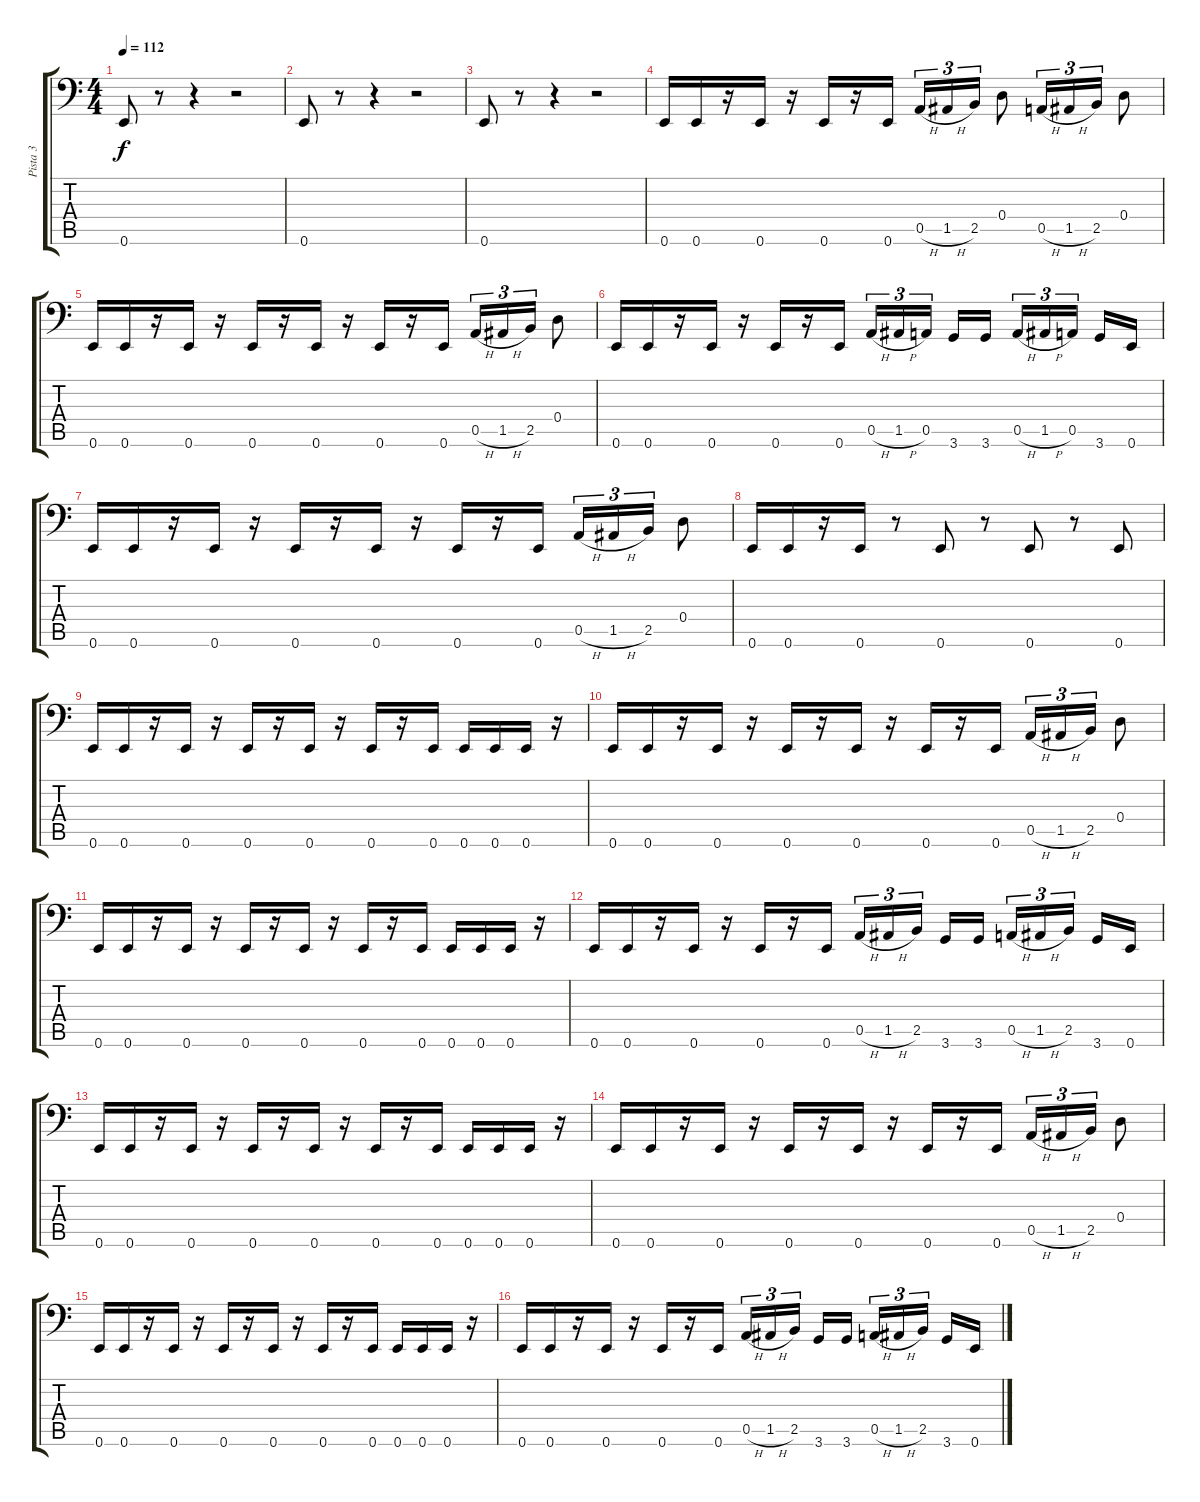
\track ("Pista 3" "Pista 3") {instrument electricbasspick}
\staff {score tabs}
\tuning (E3 B2 G2 D2 A1 E1) {hide}
\ts (4 4)
\tempo 112
\clef f4
\ks c
0.6.8{dy f} r.8 r.4 r.2 |
0.6.8 r.8 r.4 r.2 |
0.6.8 r.8 r.4 r.2 |
0.6.16 0.6.16 r.16 0.6.16 r.16 0.6.16 r.16 0.6.16 0.5{h}.16{tu (3 2)} 1.5{h}.16{tu (3 2)} 2.5.16{tu (3 2)} 0.4.8 0.5{h}.16{tu (3 2)} 1.5{h}.16{tu (3 2)} 2.5.16{tu (3 2)} 0.4.8 |
0.6.16 0.6.16 r.16 0.6.16 r.16 0.6.16 r.16 0.6.16 r.16 0.6.16 r.16 0.6.16 0.5{h}.16{tu (3 2)} 1.5{h}.16{tu (3 2)} 2.5.16{tu (3 2)} 0.4.8 |
0.6.16 0.6.16 r.16 0.6.16 r.16 0.6.16 r.16 0.6.16 0.5{h}.16{tu (3 2)} 1.5{h}.16{tu (3 2)} 0.5.16{tu (3 2)} 3.6.16 3.6.16 0.5{h}.16{tu (3 2)} 1.5{h}.16{tu (3 2)} 0.5.16{tu (3 2)} 3.6.16 0.6.16 |
0.6.16 0.6.16 r.16 0.6.16 r.16 0.6.16 r.16 0.6.16 r.16 0.6.16 r.16 0.6.16 0.5{h}.16{tu (3 2)} 1.5{h}.16{tu (3 2)} 2.5.16{tu (3 2)} 0.4.8 |
0.6.16 0.6.16 r.16 0.6.16 r.8 0.6.8 r.8 0.6.8 r.8 0.6.8 |
0.6.16 0.6.16 r.16 0.6.16 r.16 0.6.16 r.16 0.6.16 r.16 0.6.16 r.16 0.6.16 0.6.16 0.6.16 0.6.16 r.16 |
0.6.16 0.6.16 r.16 0.6.16 r.16 0.6.16 r.16 0.6.16 r.16 0.6.16 r.16 0.6.16 0.5{h}.16{tu (3 2)} 1.5{h}.16{tu (3 2)} 2.5.16{tu (3 2)} 0.4.8 |
0.6.16 0.6.16 r.16 0.6.16 r.16 0.6.16 r.16 0.6.16 r.16 0.6.16 r.16 0.6.16 0.6.16 0.6.16 0.6.16 r.16 |
0.6.16 0.6.16 r.16 0.6.16 r.16 0.6.16 r.16 0.6.16 0.5{h}.16{tu (3 2)} 1.5{h}.16{tu (3 2)} 2.5.16{tu (3 2)} 3.6.16 3.6.16 0.5{h}.16{tu (3 2)} 1.5{h}.16{tu (3 2)} 2.5.16{tu (3 2)} 3.6.16 0.6.16 |
0.6.16 0.6.16 r.16 0.6.16 r.16 0.6.16 r.16 0.6.16 r.16 0.6.16 r.16 0.6.16 0.6.16 0.6.16 0.6.16 r.16 |
0.6.16 0.6.16 r.16 0.6.16 r.16 0.6.16 r.16 0.6.16 r.16 0.6.16 r.16 0.6.16 0.5{h}.16{tu (3 2)} 1.5{h}.16{tu (3 2)} 2.5.16{tu (3 2)} 0.4.8 |
0.6.16 0.6.16 r.16 0.6.16 r.16 0.6.16 r.16 0.6.16 r.16 0.6.16 r.16 0.6.16 0.6.16 0.6.16 0.6.16 r.16 |
0.6.16 0.6.16 r.16 0.6.16 r.16 0.6.16 r.16 0.6.16 0.5{h}.16{tu (3 2)} 1.5{h}.16{tu (3 2)} 2.5.16{tu (3 2)} 3.6.16 3.6.16 0.5{h}.16{tu (3 2)} 1.5{h}.16{tu (3 2)} 2.5.16{tu (3 2)} 3.6.16 0.6.16
